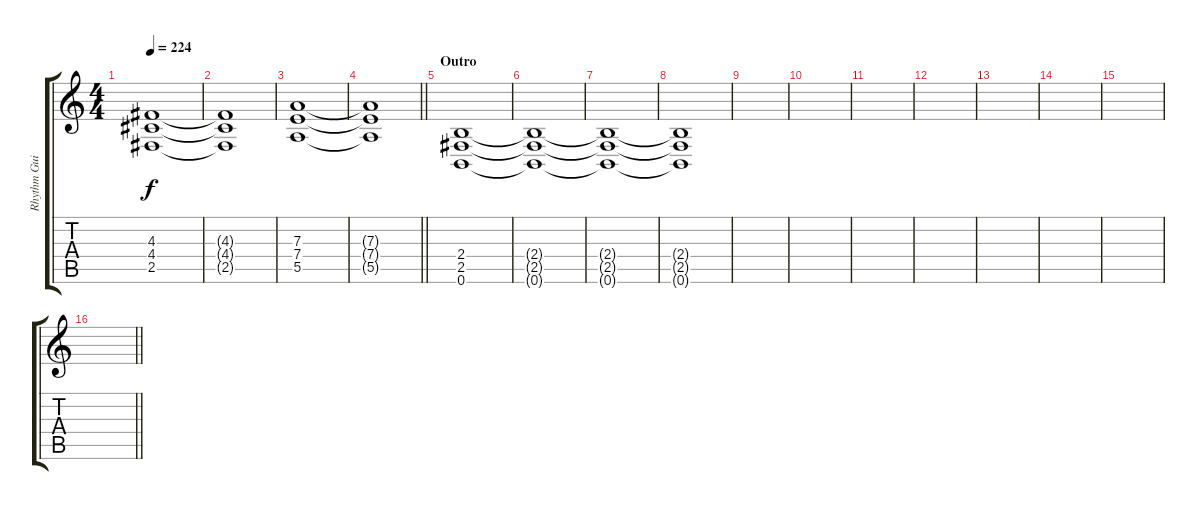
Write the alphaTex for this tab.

\track ("Rhythm Guitar II" "Rhythm Gui") {instrument distortionguitar}
\staff {score tabs}
\tuning (B3 Gb3 D3 A2 E2 B1) {hide}
\ts (4 4)
\tempo 224
\clef g2
\ks c
(4.3 4.4 2.5).1{dy f} |
(4.3{t} 4.4{t} 2.5{t}).1 |
(7.3 7.4 5.5).1 |
\barLineRight lightlight
(7.3{t} 7.4{t} 5.5{t}).1 |
\section ("" "Outro")
(2.4 2.5 0.6).1 |
(2.4{t} 2.5{t} 0.6{t}).1 |
(2.4{t} 2.5{t} 0.6{t}).1{volume 4} |
(2.4{t} 2.5{t} 0.6{t}).1 |
|
|
|
|
|
|
|
\barLineRight lightlight
